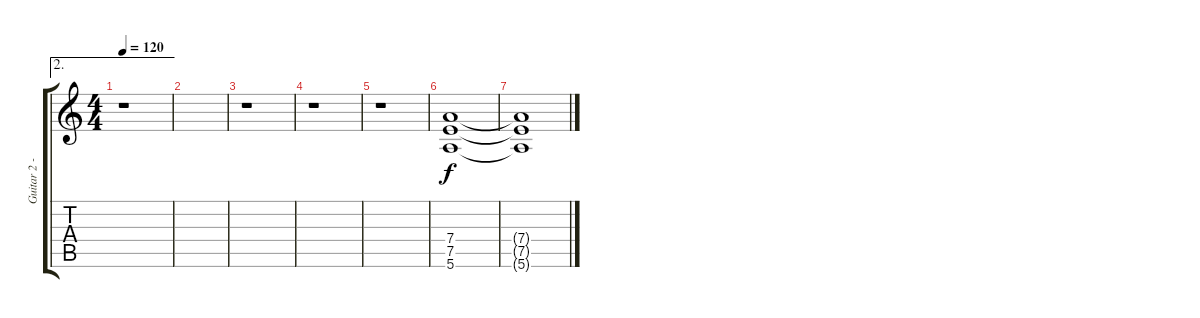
\track ("Guitar 2 - Overdrive" "Guitar 2 -") {instrument overdrivenguitar}
\staff {score tabs}
\tuning (E4 B3 G3 D3 A2 E2) {hide}
\ae 2
\ts (4 4)
\tempo 120
\clef g2
\ks c
r.1{dy f} |
|
r.1 |
r.1 |
r.1 |
(7.4 7.5 5.6).1 |
(7.4{t} 7.5{t} 5.6{t}).1
